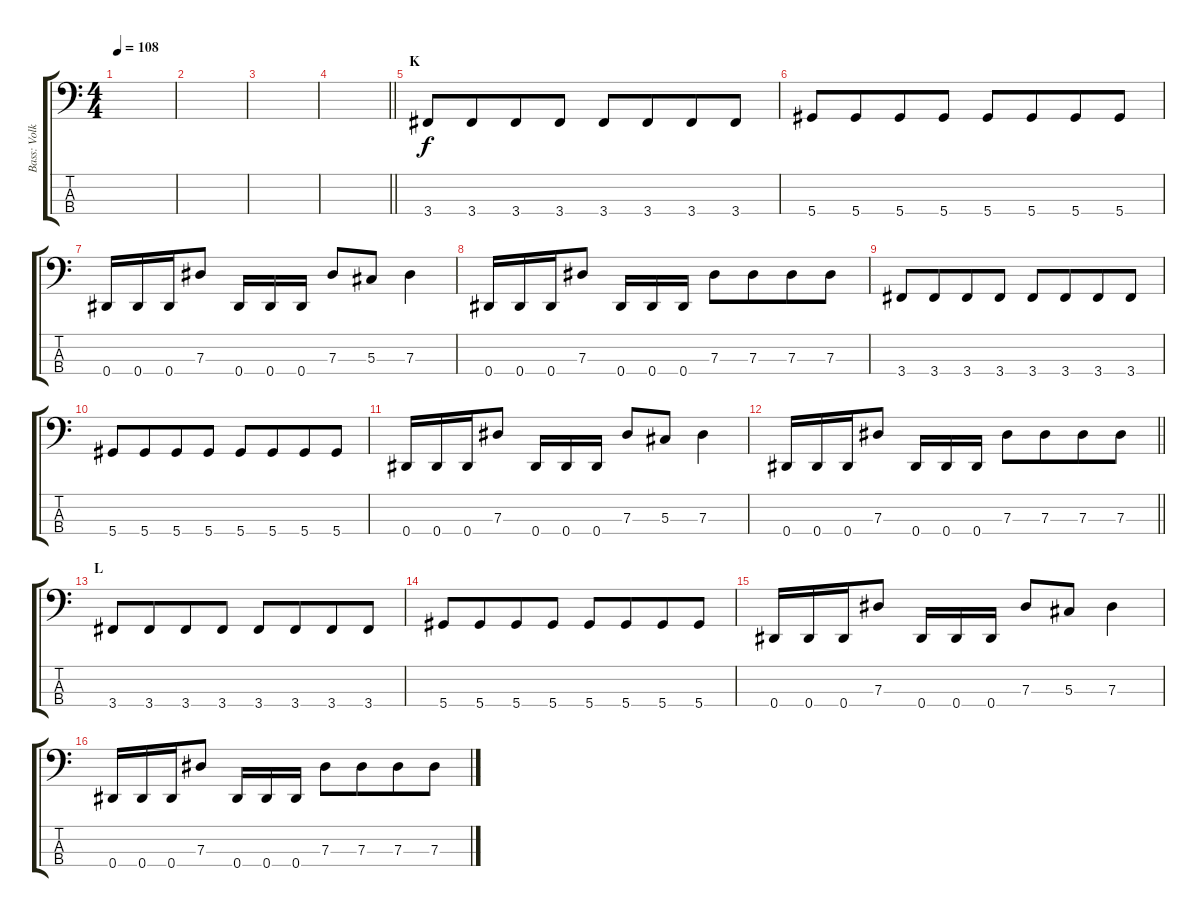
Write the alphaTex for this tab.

\track ("Bass: Volker" "Bass: Volk") {instrument electricbassfinger}
\staff {score tabs}
\tuning (Gb2 Db2 Ab1 Eb1) {hide}
\ts (4 4)
\tempo 108
\clef f4
\ks c
|
|
|
\barLineRight lightlight
|
\section ("" "K")
3.4.8 3.4.8{beam merge} 3.4.8 3.4.8 3.4.8 3.4.8{beam merge} 3.4.8 3.4.8 |
5.4.8 5.4.8{beam merge} 5.4.8 5.4.8 5.4.8 5.4.8{beam merge} 5.4.8 5.4.8 |
0.4.16 0.4.16 0.4.16 7.3.8 0.4.16 0.4.16 0.4.16 7.3.8 5.3.8 7.3.4 |
0.4.16 0.4.16 0.4.16 7.3.8 0.4.16 0.4.16 0.4.16 7.3.8 7.3.8{beam merge} 7.3.8 7.3.8 |
3.4.8 3.4.8{beam merge} 3.4.8 3.4.8 3.4.8 3.4.8{beam merge} 3.4.8 3.4.8 |
5.4.8 5.4.8{beam merge} 5.4.8 5.4.8 5.4.8 5.4.8{beam merge} 5.4.8 5.4.8 |
0.4.16 0.4.16 0.4.16 7.3.8 0.4.16 0.4.16 0.4.16 7.3.8 5.3.8 7.3.4 |
\barLineRight lightlight
0.4.16 0.4.16 0.4.16 7.3.8 0.4.16 0.4.16 0.4.16 7.3.8 7.3.8{beam merge} 7.3.8 7.3.8 |
\section ("" "L")
3.4.8 3.4.8{beam merge} 3.4.8 3.4.8 3.4.8 3.4.8{beam merge} 3.4.8 3.4.8 |
5.4.8 5.4.8{beam merge} 5.4.8 5.4.8 5.4.8 5.4.8{beam merge} 5.4.8 5.4.8 |
0.4.16 0.4.16 0.4.16 7.3.8 0.4.16 0.4.16 0.4.16 7.3.8 5.3.8 7.3.4 |
0.4.16 0.4.16 0.4.16 7.3.8 0.4.16 0.4.16 0.4.16 7.3.8 7.3.8{beam merge} 7.3.8 7.3.8
